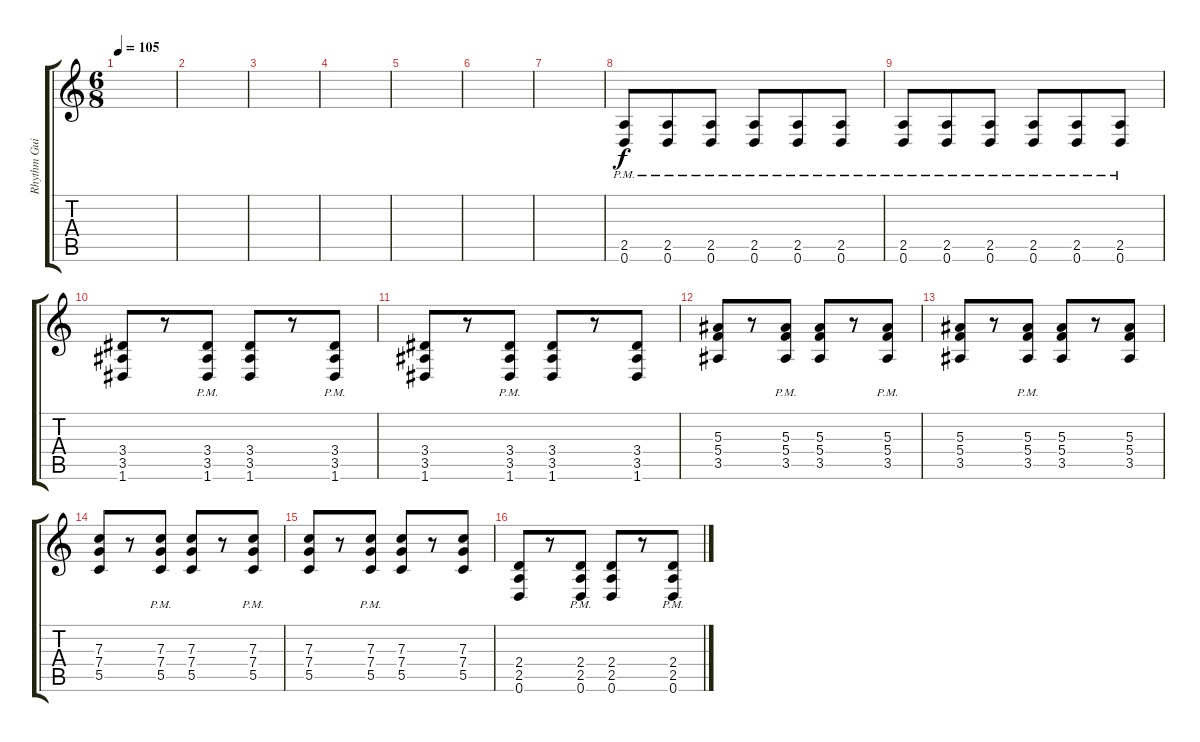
\track ("Rhythm Guitar 2" "Rhythm Gui") {instrument distortionguitar}
\staff {score tabs}
\tuning (D4 A3 F3 C3 G2 D2) {hide}
\ts (6 8)
\tempo 105
\clef g2
\ks c
|
|
|
|
|
|
|
(2.5{pm} 0.6{pm}).8 (2.5{pm} 0.6{pm}).8 (2.5{pm} 0.6{pm}).8 (2.5{pm} 0.6{pm}).8 (2.5{pm} 0.6{pm}).8 (2.5{pm} 0.6{pm}).8 |
(2.5{pm} 0.6{pm}).8 (2.5{pm} 0.6{pm}).8 (2.5{pm} 0.6{pm}).8 (2.5{pm} 0.6{pm}).8 (2.5{pm} 0.6{pm}).8 (2.5{pm} 0.6{pm}).8 |
(3.4 3.5 1.6).8 r.8 (3.4{pm} 3.5{pm} 1.6{pm}).8 (3.4 3.5 1.6).8 r.8 (3.4{pm} 3.5{pm} 1.6{pm}).8 |
(3.4 3.5 1.6).8 r.8 (3.4{pm} 3.5{pm} 1.6{pm}).8 (3.4 3.5 1.6).8 r.8 (3.4 3.5 1.6).8 |
(5.3 5.4 3.5).8 r.8 (5.3{pm} 5.4{pm} 3.5{pm}).8 (5.3 5.4 3.5).8 r.8 (5.3{pm} 5.4{pm} 3.5{pm}).8 |
(5.3 5.4 3.5).8 r.8 (5.3{pm} 5.4{pm} 3.5{pm}).8 (5.3 5.4 3.5).8 r.8 (5.3 5.4 3.5).8 |
(7.3 7.4 5.5).8 r.8 (7.3{pm} 7.4{pm} 5.5{pm}).8 (7.3 7.4 5.5).8 r.8 (7.3{pm} 7.4{pm} 5.5{pm}).8 |
(7.3 7.4 5.5).8 r.8 (7.3{pm} 7.4{pm} 5.5{pm}).8 (7.3 7.4 5.5).8 r.8 (7.3 7.4 5.5).8 |
(2.4 2.5 0.6).8 r.8 (2.4{pm} 2.5{pm} 0.6{pm}).8 (2.4 2.5 0.6).8 r.8 (2.4{pm} 2.5{pm} 0.6{pm}).8
